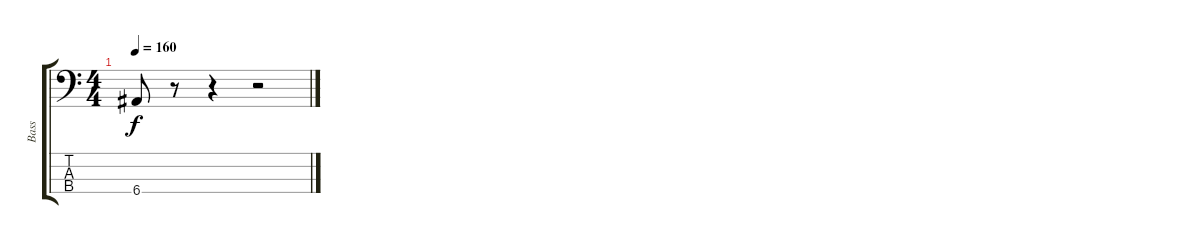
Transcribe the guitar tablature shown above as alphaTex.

\track ("Bass" "Bass") {instrument electricbasspick}
\staff {score tabs}
\tuning (G2 D2 A1 E1) {hide}
\ts (4 4)
\tempo 160
\clef f4
\ks c
6.4.8{dy f} r.8 r.4 r.2
